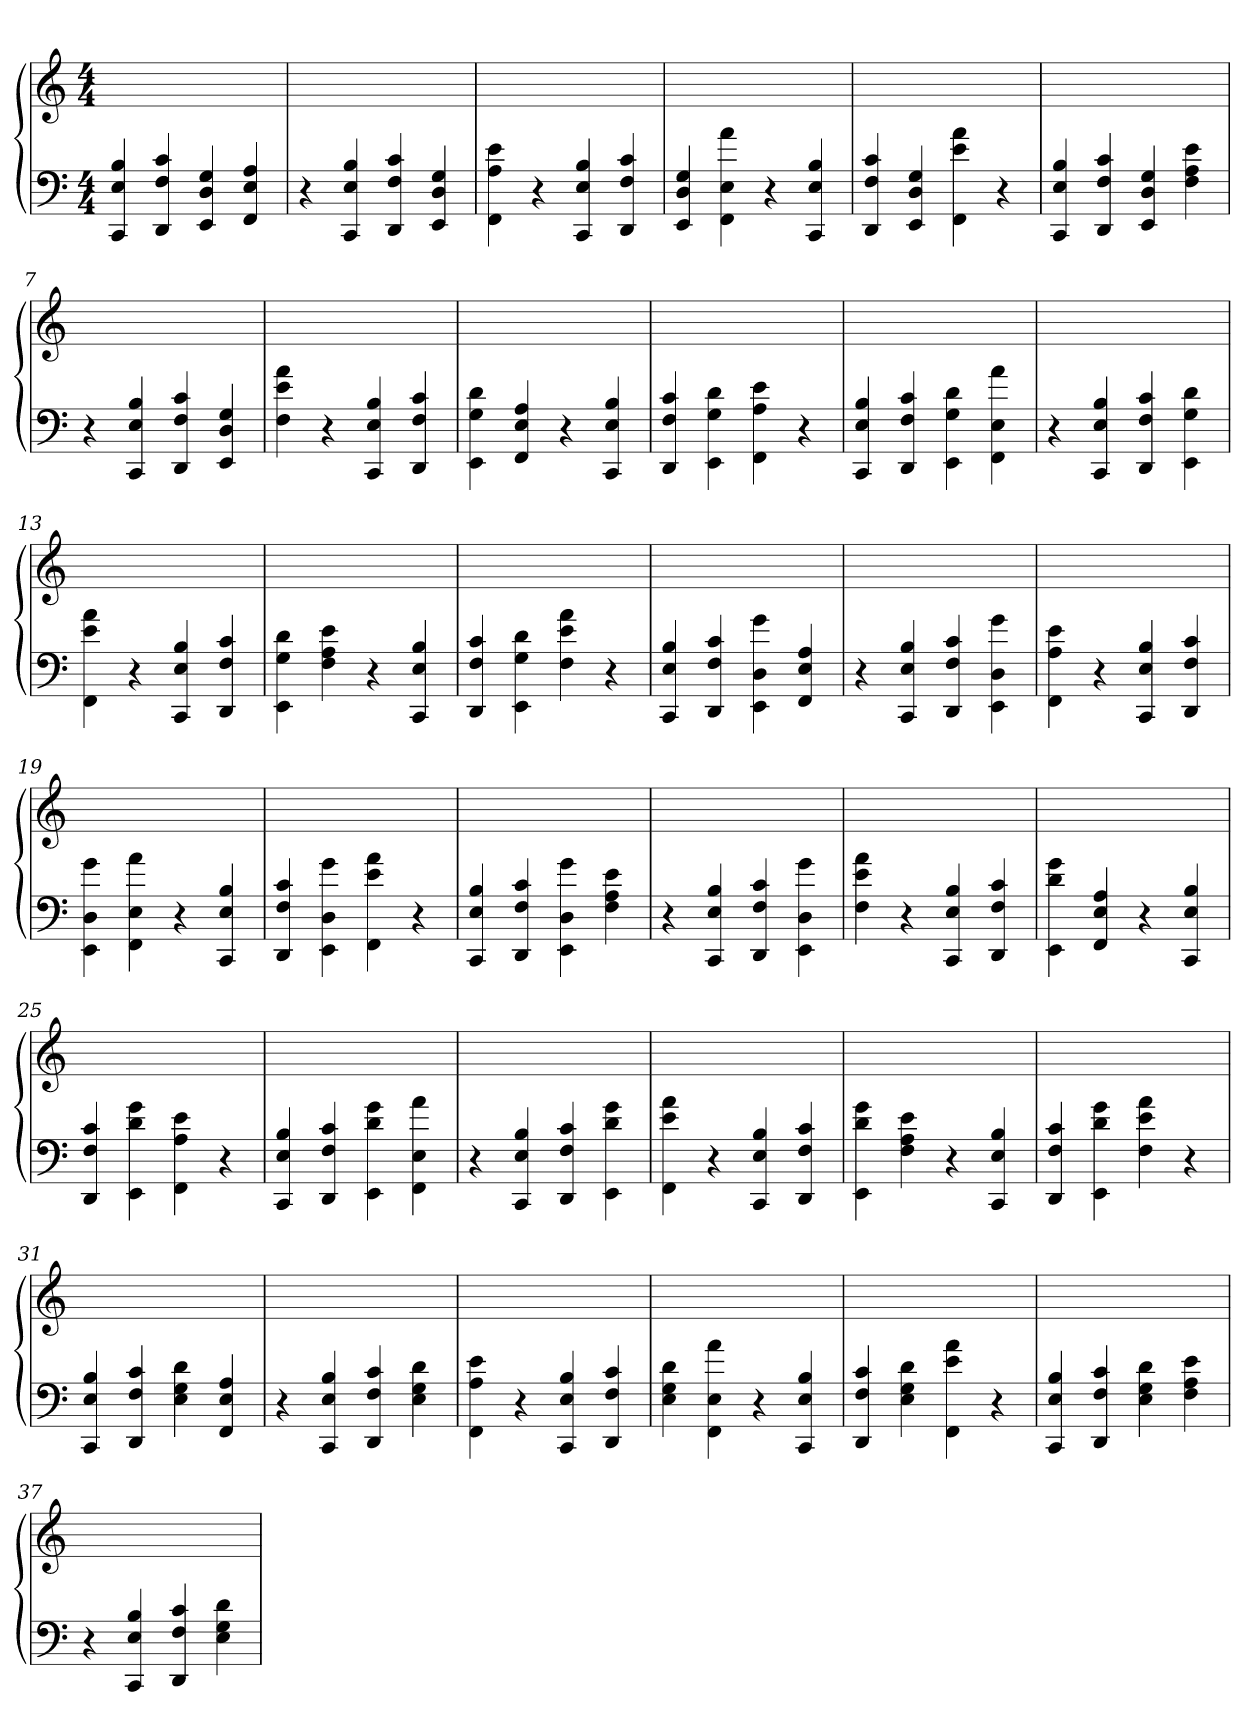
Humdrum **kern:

**kern	**kern
*part2	*part1
*staff2	*staff1
*clefF4	*clefG2
*k[]	*k[]
*C:	*C:
*M4/4	*M4/4
*MM60	*MM60
=1	=1
4CC 4E 4B	1ryy
4DD 4F 4c	.
4EE 4D 4G	.
4FF 4E 4A	.
=2	=2
4r	1ryy
4CC 4E 4B	.
4DD 4F 4c	.
4EE 4D 4G	.
=3	=3
4FF 4A 4e	1ryy
4r	.
4CC 4E 4B	.
4DD 4F 4c	.
=4	=4
4EE 4D 4G	1ryy
4FF 4E 4a	.
4r	.
4CC 4E 4B	.
=5	=5
4DD 4F 4c	1ryy
4EE 4D 4G	.
4FF 4e 4a	.
4r	.
=6	=6
4CC 4E 4B	1ryy
4DD 4F 4c	.
4EE 4D 4G	.
4F 4A 4e	.
=7	=7
4r	1ryy
4CC 4E 4B	.
4DD 4F 4c	.
4EE 4D 4G	.
=8	=8
4F 4e 4a	1ryy
4r	.
4CC 4E 4B	.
4DD 4F 4c	.
=9	=9
4EE 4G 4d	1ryy
4FF 4E 4A	.
4r	.
4CC 4E 4B	.
=10	=10
4DD 4F 4c	1ryy
4EE 4G 4d	.
4FF 4A 4e	.
4r	.
=11	=11
4CC 4E 4B	1ryy
4DD 4F 4c	.
4EE 4G 4d	.
4FF 4E 4a	.
=12	=12
4r	1ryy
4CC 4E 4B	.
4DD 4F 4c	.
4EE 4G 4d	.
=13	=13
4FF 4e 4a	1ryy
4r	.
4CC 4E 4B	.
4DD 4F 4c	.
=14	=14
4EE 4G 4d	1ryy
4F 4A 4e	.
4r	.
4CC 4E 4B	.
=15	=15
4DD 4F 4c	1ryy
4EE 4G 4d	.
4F 4e 4a	.
4r	.
=16	=16
4CC 4E 4B	1ryy
4DD 4F 4c	.
4EE 4D 4g	.
4FF 4E 4A	.
=17	=17
4r	1ryy
4CC 4E 4B	.
4DD 4F 4c	.
4EE 4D 4g	.
=18	=18
4FF 4A 4e	1ryy
4r	.
4CC 4E 4B	.
4DD 4F 4c	.
=19	=19
4EE 4D 4g	1ryy
4FF 4E 4a	.
4r	.
4CC 4E 4B	.
=20	=20
4DD 4F 4c	1ryy
4EE 4D 4g	.
4FF 4e 4a	.
4r	.
=21	=21
4CC 4E 4B	1ryy
4DD 4F 4c	.
4EE 4D 4g	.
4F 4A 4e	.
=22	=22
4r	1ryy
4CC 4E 4B	.
4DD 4F 4c	.
4EE 4D 4g	.
=23	=23
4F 4e 4a	1ryy
4r	.
4CC 4E 4B	.
4DD 4F 4c	.
=24	=24
4EE 4d 4g	1ryy
4FF 4E 4A	.
4r	.
4CC 4E 4B	.
=25	=25
4DD 4F 4c	1ryy
4EE 4d 4g	.
4FF 4A 4e	.
4r	.
=26	=26
4CC 4E 4B	1ryy
4DD 4F 4c	.
4EE 4d 4g	.
4FF 4E 4a	.
=27	=27
4r	1ryy
4CC 4E 4B	.
4DD 4F 4c	.
4EE 4d 4g	.
=28	=28
4FF 4e 4a	1ryy
4r	.
4CC 4E 4B	.
4DD 4F 4c	.
=29	=29
4EE 4d 4g	1ryy
4F 4A 4e	.
4r	.
4CC 4E 4B	.
=30	=30
4DD 4F 4c	1ryy
4EE 4d 4g	.
4F 4e 4a	.
4r	.
=31	=31
4CC 4E 4B	1ryy
4DD 4F 4c	.
4E 4G 4d	.
4FF 4E 4A	.
=32	=32
4r	1ryy
4CC 4E 4B	.
4DD 4F 4c	.
4E 4G 4d	.
=33	=33
4FF 4A 4e	1ryy
4r	.
4CC 4E 4B	.
4DD 4F 4c	.
=34	=34
4E 4G 4d	1ryy
4FF 4E 4a	.
4r	.
4CC 4E 4B	.
=35	=35
4DD 4F 4c	1ryy
4E 4G 4d	.
4FF 4e 4a	.
4r	.
=36	=36
4CC 4E 4B	1ryy
4DD 4F 4c	.
4E 4G 4d	.
4F 4A 4e	.
=37	=37
4r	1ryy
4CC 4E 4B	.
4DD 4F 4c	.
4E 4G 4d	.
=	=
*-	*-
